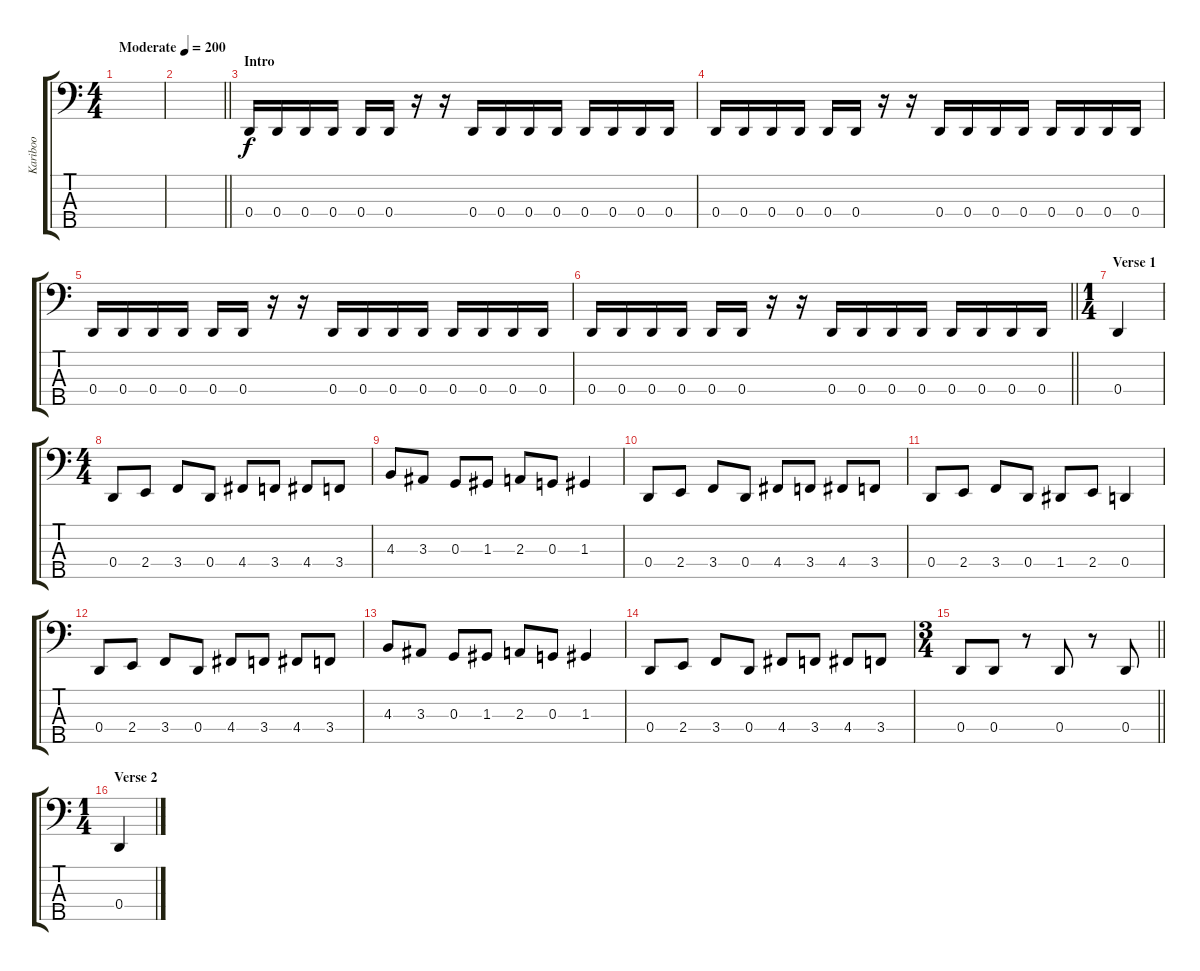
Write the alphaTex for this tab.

\track ("Kariboo" "Kariboo") {instrument distortionguitar}
\staff {score tabs}
\tuning (F2 C2 G1 D1 A0) {hide}
\ts (4 4)
\tempo (200 "Moderate")
\clef f4
\ks c
|
\barLineRight lightlight
|
\section ("" "Intro")
0.4.16 0.4.16 0.4.16 0.4.16 0.4.16 0.4.16 r.16 r.16 0.4.16 0.4.16 0.4.16 0.4.16 0.4.16 0.4.16 0.4.16 0.4.16 |
0.4.16 0.4.16 0.4.16 0.4.16 0.4.16 0.4.16 r.16 r.16 0.4.16 0.4.16 0.4.16 0.4.16 0.4.16 0.4.16 0.4.16 0.4.16 |
0.4.16 0.4.16 0.4.16 0.4.16 0.4.16 0.4.16 r.16 r.16 0.4.16 0.4.16 0.4.16 0.4.16 0.4.16 0.4.16 0.4.16 0.4.16 |
\barLineRight lightlight
0.4.16 0.4.16 0.4.16 0.4.16 0.4.16 0.4.16 r.16 r.16 0.4.16 0.4.16 0.4.16 0.4.16 0.4.16 0.4.16 0.4.16 0.4.16 |
\ts (1 4)
\section ("" "Verse 1")
0.4.4 |
\ts (4 4)
0.4.8 2.4.8 3.4.8 0.4.8 4.4.8 3.4.8 4.4.8 3.4.8 |
4.3.8 3.3.8 0.3.8 1.3.8 2.3.8 0.3.8 1.3.4 |
0.4.8 2.4.8 3.4.8 0.4.8 4.4.8 3.4.8 4.4.8 3.4.8 |
0.4.8 2.4.8 3.4.8 0.4.8 1.4.8 2.4.8 0.4.4 |
0.4.8 2.4.8 3.4.8 0.4.8 4.4.8 3.4.8 4.4.8 3.4.8 |
4.3.8 3.3.8 0.3.8 1.3.8 2.3.8 0.3.8 1.3.4 |
0.4.8 2.4.8 3.4.8 0.4.8 4.4.8 3.4.8 4.4.8 3.4.8 |
\ts (3 4)
\barLineRight lightlight
0.4.8 0.4.8 r.8 0.4.8 r.8 0.4.8 |
\ts (1 4)
\section ("" "Verse 2")
0.4.4
